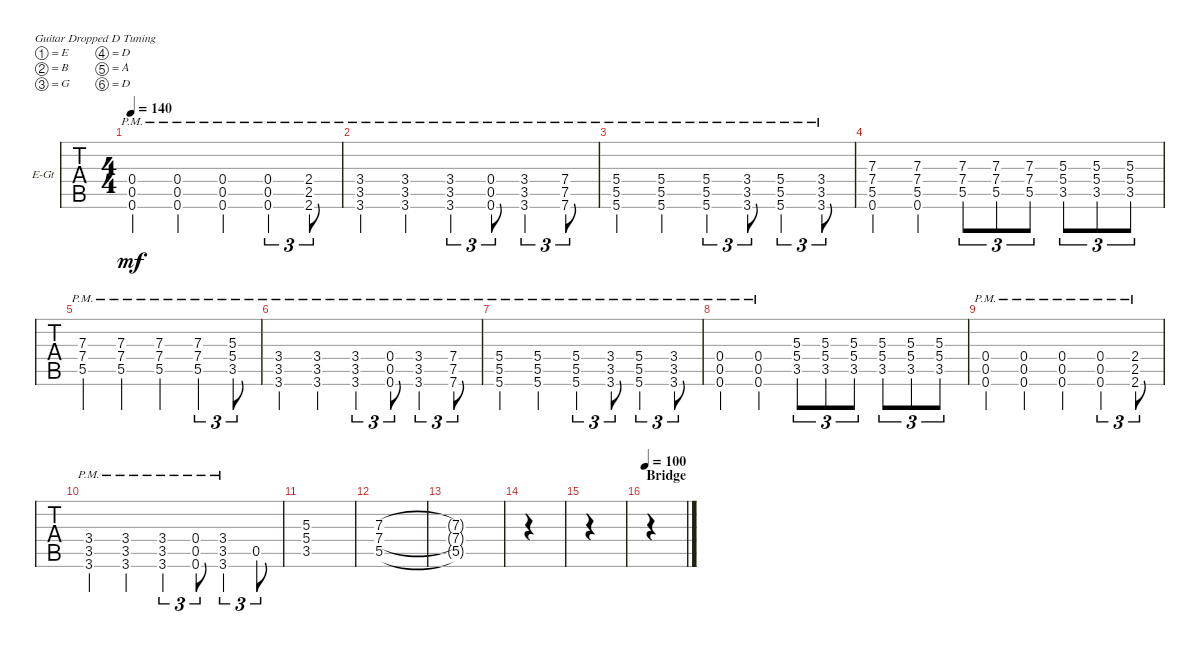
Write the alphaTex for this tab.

\defaultSystemsLayout 4
\bracketExtendMode groupsimilarinstruments
\multiBarRest
\firstSystemTrackNameOrientation horizontal
\otherSystemsTrackNameOrientation horizontal
\track ("David" "E-Gt") {instrument distortionguitar}
\staff {tabs}
\tuning (E4 B3 G3 D3 A2 D2)
\ts (4 4)
\tempo 140
\clef g2
\ks c
(0.6{pm} 0.5{pm} 0.4{pm}).4{dy mf} (0.6{pm} 0.5{pm} 0.4{pm}).4 (0.6{pm} 0.5{pm} 0.4{pm}).4 (0.6{pm} 0.5{pm} 0.4{pm}).4{tu (3 2)} (2.6{pm} 2.5{pm} 2.4{pm}).8{tu (3 2)} |
(3.6{pm} 3.5{pm} 3.4{pm}).4 (3.6{pm} 3.5{pm} 3.4{pm}).4 (3.6{pm} 3.5{pm} 3.4{pm}).4{tu (3 2)} (0.6{pm} 0.5{pm} 0.4{pm}).8{tu (3 2)} (3.6{pm} 3.5{pm} 3.4{pm}).4{tu (3 2)} (7.6{pm} 7.5{pm} 7.4{pm}).8{tu (3 2)} |
(5.6{pm} 5.5{pm} 5.4{pm}).4 (5.6{pm} 5.5{pm} 5.4{pm}).4 (5.6{pm} 5.5{pm} 5.4{pm}).4{tu (3 2)} (3.6{pm} 3.5{pm} 3.4{pm}).8{tu (3 2)} (5.6{pm} 5.5{pm} 5.4{pm}).4{tu (3 2)} (3.6{pm} 3.5{pm} 3.4{pm}).8{tu (3 2)} |
(0.6 5.5 7.4 7.3).4 (0.6 5.5 7.4 7.3).4 (5.5 7.4 7.3).8{tu (3 2)} (5.5 7.4 7.3).8{tu (3 2)} (5.5 7.4 7.3).8{tu (3 2)} (3.5 5.4 5.3).8{tu (3 2)} (3.5 5.4 5.3).8{tu (3 2)} (3.5 5.4 5.3).8{tu (3 2)} |
(5.5{pm} 7.4{pm} 7.3{pm}).4 (5.5{pm} 7.4{pm} 7.3{pm}).4 (5.5{pm} 7.4{pm} 7.3{pm}).4 (5.5{pm} 7.4{pm} 7.3{pm}).4{tu (3 2)} (3.5{pm} 5.4{pm} 5.3{pm}).8{tu (3 2)} |
(3.6{pm} 3.5{pm} 3.4{pm}).4 (3.6{pm} 3.5{pm} 3.4{pm}).4 (3.6{pm} 3.5{pm} 3.4{pm}).4{tu (3 2)} (0.6{pm} 0.5{pm} 0.4{pm}).8{tu (3 2)} (3.6{pm} 3.5{pm} 3.4{pm}).4{tu (3 2)} (7.6{pm} 7.5{pm} 7.4{pm}).8{tu (3 2)} |
(5.6{pm} 5.5{pm} 5.4{pm}).4 (5.6{pm} 5.5{pm} 5.4{pm}).4 (5.6{pm} 5.5{pm} 5.4{pm}).4{tu (3 2)} (3.6{pm} 3.5{pm} 3.4{pm}).8{tu (3 2)} (5.6{pm} 5.5{pm} 5.4{pm}).4{tu (3 2)} (3.6{pm} 3.5{pm} 3.4{pm}).8{tu (3 2)} |
(0.6{pm} 0.5{pm} 0.4{pm}).4 (0.6{pm} 0.5{pm} 0.4{pm}).4 (3.5 5.4 5.3).8{tu (3 2)} (3.5 5.4 5.3).8{tu (3 2)} (3.5 5.4 5.3).8{tu (3 2)} (3.5 5.4 5.3).8{tu (3 2)} (3.5 5.4 5.3).8{tu (3 2)} (3.5 5.4 5.3).8{tu (3 2)} |
(0.6{pm} 0.5{pm} 0.4{pm}).4 (0.6{pm} 0.5{pm} 0.4{pm}).4 (0.6{pm} 0.5{pm} 0.4{pm}).4 (0.6{pm} 0.5{pm} 0.4{pm}).4{tu (3 2)} (2.6{pm} 2.5{pm} 2.4{pm}).8{tu (3 2)} |
(3.6{pm} 3.5{pm} 3.4{pm}).4 (3.6{pm} 3.5{pm} 3.4{pm}).4 (3.6{pm} 3.5{pm} 3.4{pm}).4{tu (3 2)} (0.6{pm} 0.5{pm} 0.4{pm}).8{tu (3 2)} (3.6{pm} 3.5{pm} 3.4{pm}).4{tu (3 2)} 0.5.8{tu (3 2)} |
(3.5 5.4 5.3).1 |
(5.5 7.4 7.3).1 |
(5.5{t} 7.4{t} 7.3{t}).1 |
|
|
\section ("" "Bridge")
\tempo 100
